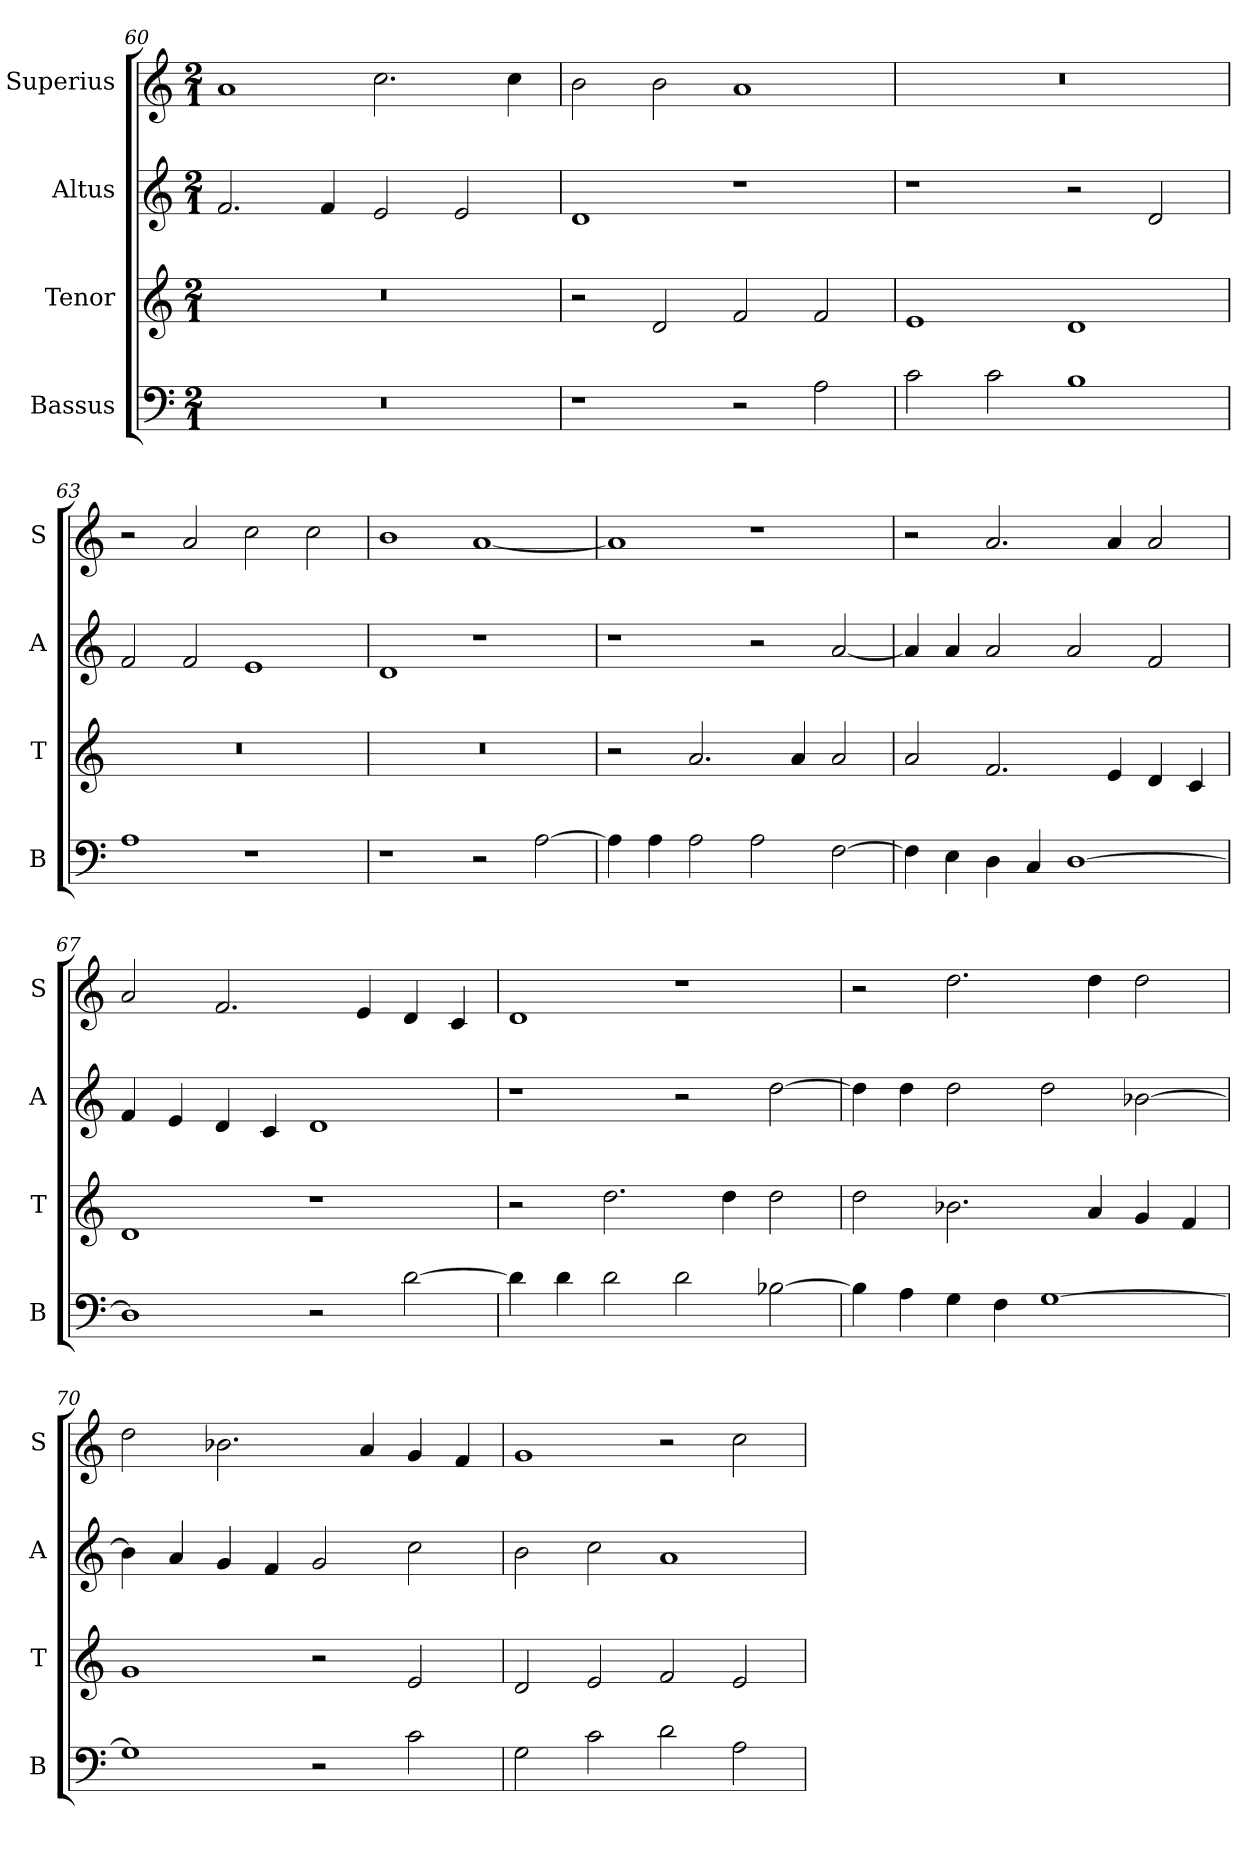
**kern	**kern	**kern	**kern
*part4	*part3	*part2	*part1
*staff4	*staff3	*staff2	*staff1
*I"Bassus	*I"Tenor	*I"Altus	*I"Superius
*I'B	*I'T	*I'A	*I'S
*clefF4	*clefG2	*clefG2	*clefG2
*k[]	*k[]	*k[]	*k[]
*C:	*C:	*C:	*C:
*M2/1	*M2/1	*M2/1	*M2/1
=60	=60	=60	=60
0r	0r	2.f	1a
.	.	4f	.
.	.	2e	2.cc
.	.	2e	.
.	.	.	4cc
=61	=61	=61	=61
1r	2r	1d	2b
.	2d	.	2b
2r	2f	1r	1a
2A	2f	.	.
=62	=62	=62	=62
2c	1e	1r	0r
2c	.	.	.
1B	1d	2r	.
.	.	2d	.
=63	=63	=63	=63
1A	0r	2f	2r
.	.	2f	2a
1r	.	1e	2cc
.	.	.	2cc
=64	=64	=64	=64
1r	0r	1d	1b
2r	.	1r	[1a
[2A	.	.	.
=65	=65	=65	=65
4A]	2r	1r	1a]
4A	.	.	.
2A	2.a	.	.
2A	.	2r	1r
.	4a	.	.
[2F	2a	[2a	.
=66	=66	=66	=66
4F]	2a	4a]	2r
4E	.	4a	.
4D	2.f	2a	2.a
4C	.	.	.
[1D	.	2a	.
.	4e	.	4a
.	4d	2f	2a
.	4c	.	.
=67	=67	=67	=67
1D]	1d	4f	2a
.	.	4e	.
.	.	4d	2.f
.	.	4c	.
2r	1r	1d	.
.	.	.	4e
[2d	.	.	4d
.	.	.	4c
=68	=68	=68	=68
4d]	2r	1r	1d
4d	.	.	.
2d	2.dd	.	.
2d	.	2r	1r
.	4dd	.	.
[2B-X	2dd	[2dd	.
=69	=69	=69	=69
4B-]	2dd	4dd]	2r
4A	.	4dd	.
4G	2.b-X	2dd	2.dd
4F	.	.	.
[1G	.	2dd	.
.	4a	.	4dd
.	4g	[2b-X	2dd
.	4f	.	.
=70	=70	=70	=70
1G]	1g	4b-]	2dd
.	.	4a	.
.	.	4g	2.b-X
.	.	4f	.
2r	2r	2g	.
.	.	.	4a
2c	2e	2cc	4g
.	.	.	4f
=71	=71	=71	=71
2G	2d	2b	1g
2c	2e	2cc	.
2d	2f	1a	2r
2A	2e	.	2cc
=	=	=	=
*-	*-	*-	*-
